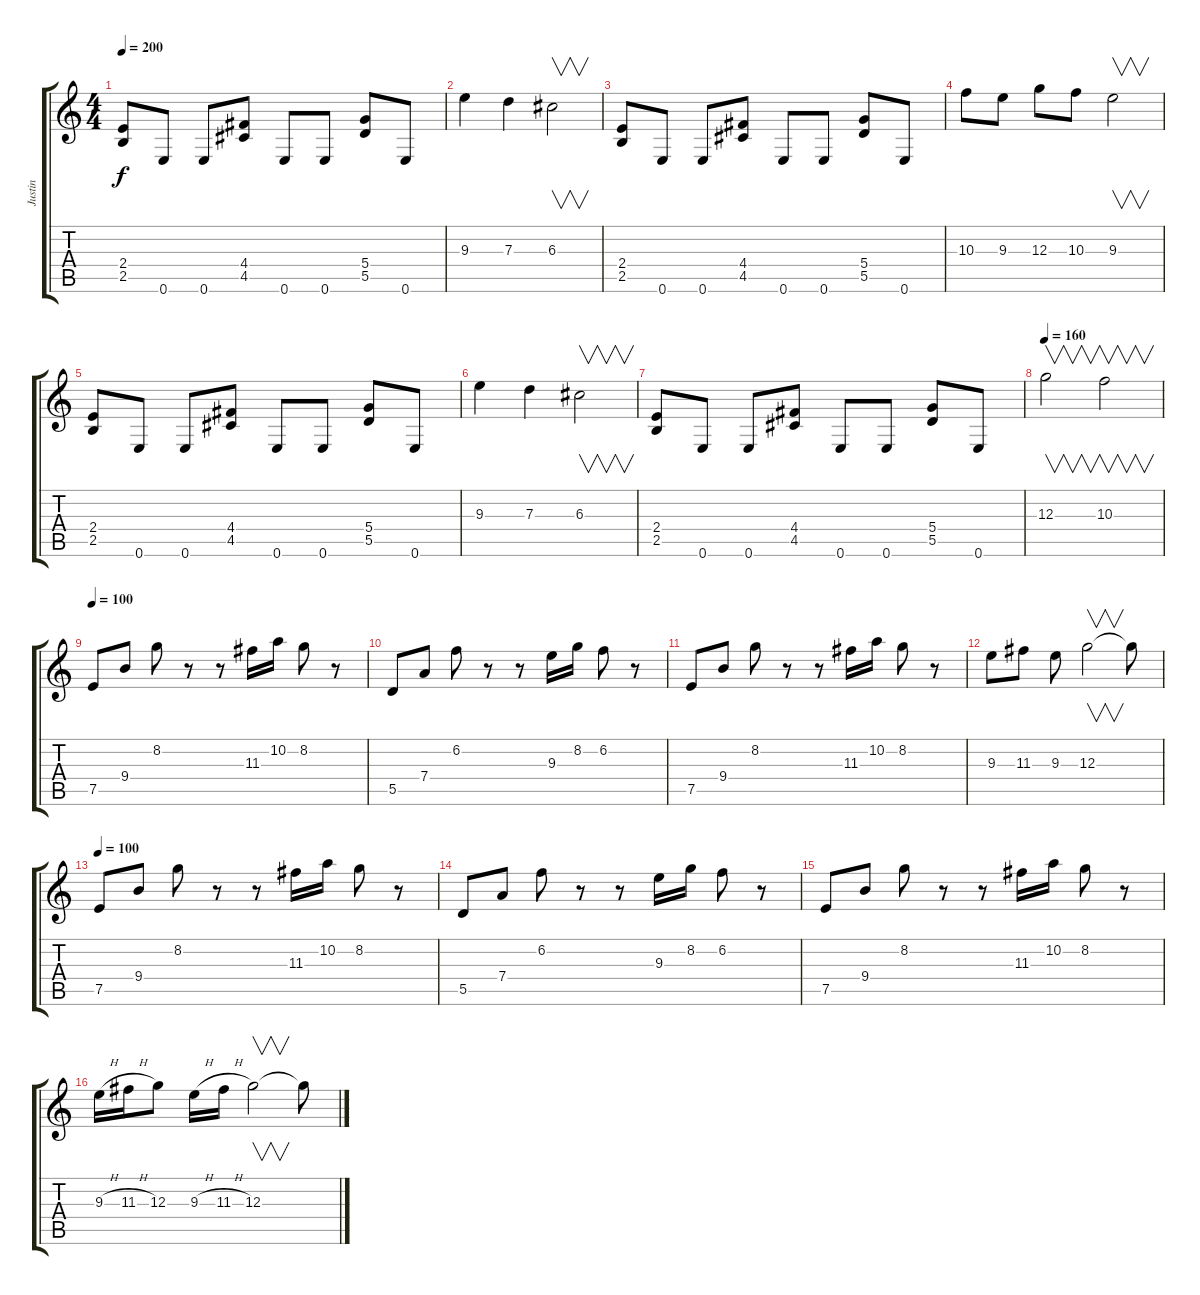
\track ("Justin" "Justin") {instrument distortionguitar}
\staff {score tabs}
\tuning (E4 B3 G3 D3 A2 E2) {hide}
\ts (4 4)
\tempo 200
\clef g2
\ks c
(2.4 2.5).8{dy f} 0.6.8 0.6.8 (4.4 4.5).8 0.6.8 0.6.8 (5.4 5.5).8 0.6.8 |
9.3.4 7.3.4 6.3.2{v} |
(2.4 2.5).8 0.6.8 0.6.8 (4.4 4.5).8 0.6.8 0.6.8 (5.4 5.5).8 0.6.8 |
10.3.8 9.3.8 12.3.8 10.3.8 9.3.2{v} |
(2.4 2.5).8 0.6.8 0.6.8 (4.4 4.5).8 0.6.8 0.6.8 (5.4 5.5).8 0.6.8 |
9.3.4 7.3.4 6.3.2{v} |
(2.4 2.5).8 0.6.8 0.6.8 (4.4 4.5).8 0.6.8 0.6.8 (5.4 5.5).8 0.6.8 |
\tempo 160
12.3.2{v} 10.3.2{v} |
\tempo 100
7.5.8 9.4.8 8.2.8 r.8 r.8 11.3.16 10.2.16 8.2.8 r.8 |
5.5.8 7.4.8 6.2.8 r.8 r.8 9.3.16 8.2.16 6.2.8 r.8 |
7.5.8 9.4.8 8.2.8 r.8 r.8 11.3.16 10.2.16 8.2.8 r.8 |
9.3.8 11.3.8 9.3.8 12.3.2{v} 12.3{t}.8 |
\tempo 100
7.5.8 9.4.8 8.2.8 r.8 r.8 11.3.16 10.2.16 8.2.8 r.8 |
5.5.8 7.4.8 6.2.8 r.8 r.8 9.3.16 8.2.16 6.2.8 r.8 |
7.5.8 9.4.8 8.2.8 r.8 r.8 11.3.16 10.2.16 8.2.8 r.8 |
9.3{h}.16 11.3{h}.16 12.3.8 9.3{h}.16 11.3{h}.16 12.3.2{v} 12.3{t}.8
